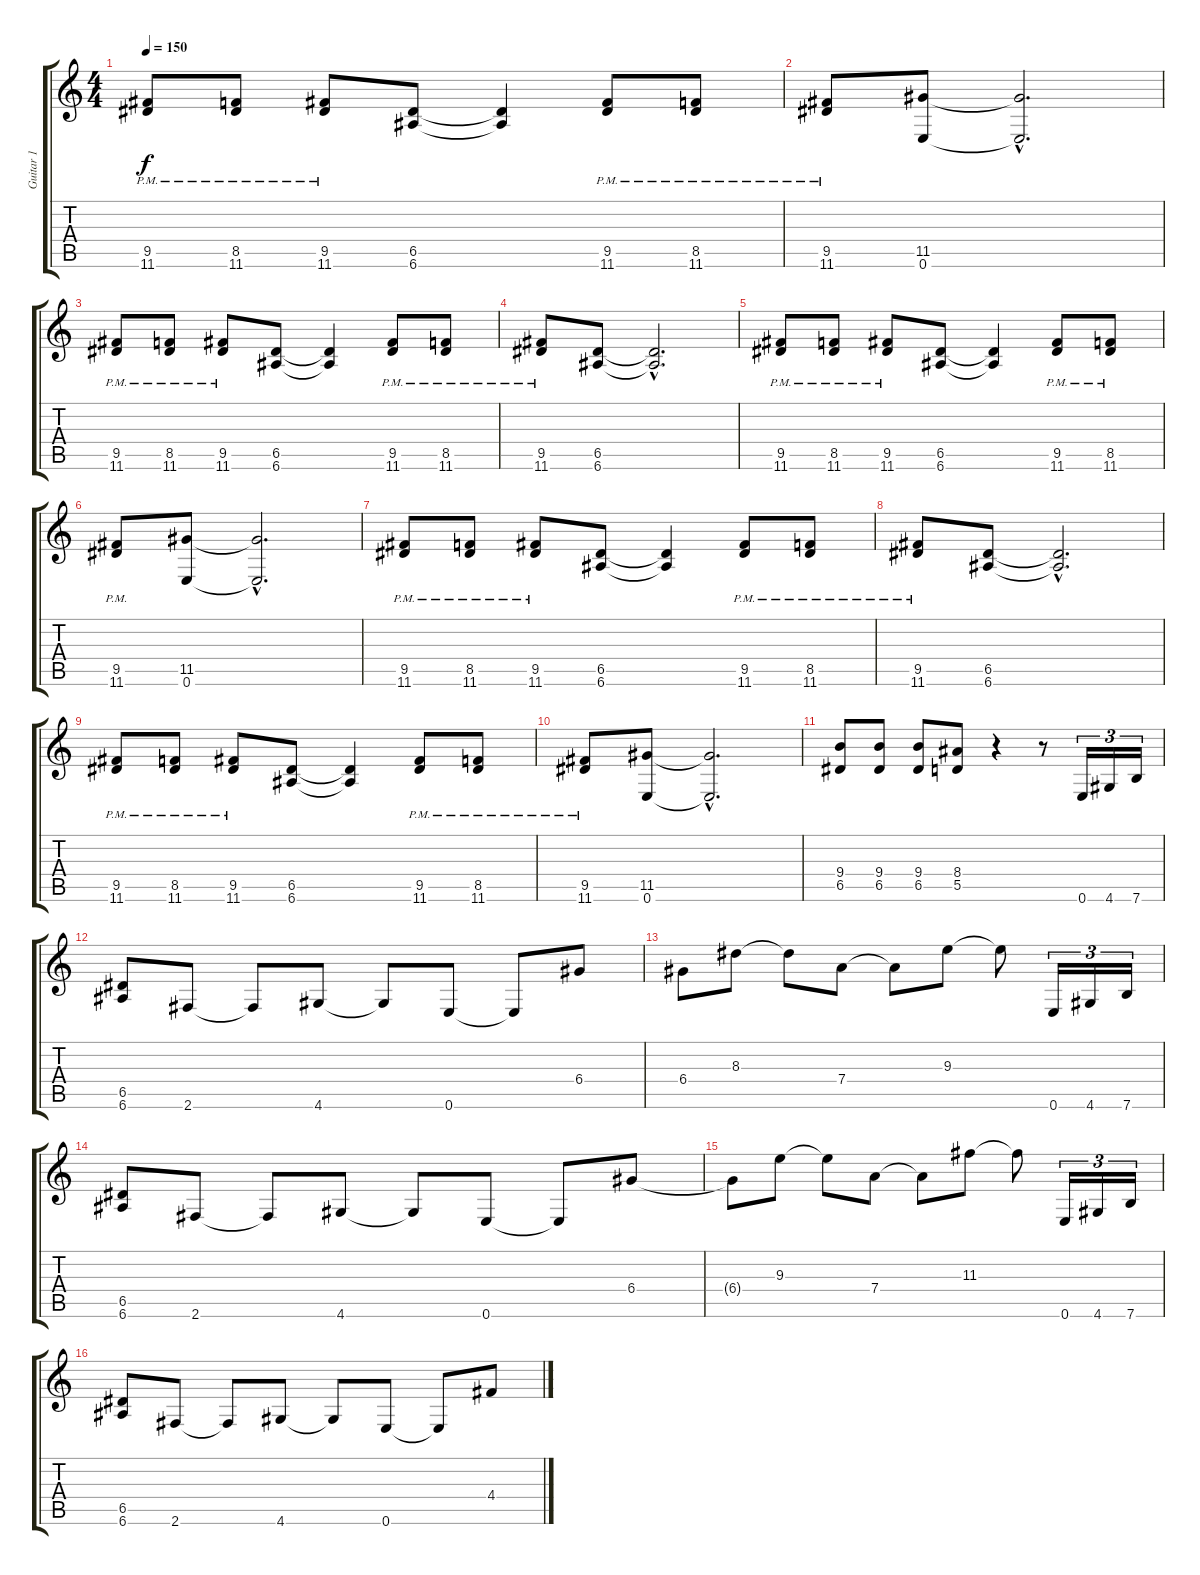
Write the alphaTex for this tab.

\track ("Guitar 1" "Guitar 1") {instrument distortionguitar}
\staff {score tabs}
\tuning (E4 B3 G3 D3 A2 E2) {hide}
\ts (4 4)
\tempo 150
\clef g2
\ks c
(9.5{pm} 11.6{pm}).8{dy f} (8.5{pm} 11.6{pm}).8 (9.5{pm} 11.6{pm}).8 (6.5 6.6).8 (6.5{t} 6.6{t}).4 (9.5{pm} 11.6{pm}).8 (8.5{pm} 11.6{pm}).8 |
(9.5{pm} 11.6{pm}).8 (11.5 0.6).8 (11.5{hac t} 0.6{hac t}).2{d} |
(9.5{pm} 11.6{pm}).8 (8.5{pm} 11.6{pm}).8 (9.5{pm} 11.6{pm}).8 (6.5 6.6).8 (6.5{t} 6.6{t}).4 (9.5{pm} 11.6{pm}).8 (8.5{pm} 11.6{pm}).8 |
(9.5{pm} 11.6{pm}).8 (6.5 6.6).8 (6.5{hac t} 6.6{hac t}).2{d} |
(9.5{pm} 11.6{pm}).8 (8.5{pm} 11.6{pm}).8 (9.5{pm} 11.6{pm}).8 (6.5 6.6).8 (6.5{t} 6.6{t}).4 (9.5{pm} 11.6{pm}).8 (8.5{pm} 11.6{pm}).8 |
(9.5{pm} 11.6{pm}).8 (11.5 0.6).8 (11.5{hac t} 0.6{hac t}).2{d} |
(9.5{pm} 11.6{pm}).8 (8.5{pm} 11.6{pm}).8 (9.5{pm} 11.6{pm}).8 (6.5 6.6).8 (6.5{t} 6.6{t}).4 (9.5{pm} 11.6{pm}).8 (8.5{pm} 11.6{pm}).8 |
(9.5{pm} 11.6{pm}).8 (6.5 6.6).8 (6.5{hac t} 6.6{hac t}).2{d} |
(9.5{pm} 11.6{pm}).8 (8.5{pm} 11.6{pm}).8 (9.5{pm} 11.6{pm}).8 (6.5 6.6).8 (6.5{t} 6.6{t}).4 (9.5{pm} 11.6{pm}).8 (8.5{pm} 11.6{pm}).8 |
(9.5{pm} 11.6{pm}).8 (11.5 0.6).8 (11.5{hac t} 0.6{hac t}).2{d} |
(9.4 6.5).8 (9.4 6.5).8 (9.4 6.5).8 (8.4 5.5).8 r.4 r.8 0.6.16{tu (3 2)} 4.6.16{tu (3 2)} 7.6.16{tu (3 2)} |
(6.5 6.6).8 2.6.8 2.6{t}.8 4.6.8 4.6{t}.8 0.6.8 0.6{t}.8 6.4.8 |
6.4.8 8.3.8 8.3{t}.8 7.4.8 7.4{t}.8 9.3.8 9.3{t}.8 0.6.16{tu (3 2)} 4.6.16{tu (3 2)} 7.6.16{tu (3 2)} |
(6.5 6.6).8 2.6.8 2.6{t}.8 4.6.8 4.6{t}.8 0.6.8 0.6{t}.8 6.4.8 |
6.4{t}.8 9.3.8 9.3{t}.8 7.4.8 7.4{t}.8 11.3.8 11.3{t}.8 0.6.16{tu (3 2)} 4.6.16{tu (3 2)} 7.6.16{tu (3 2)} |
(6.5 6.6).8 2.6.8 2.6{t}.8 4.6.8 4.6{t}.8 0.6.8 0.6{t}.8 4.4.8
